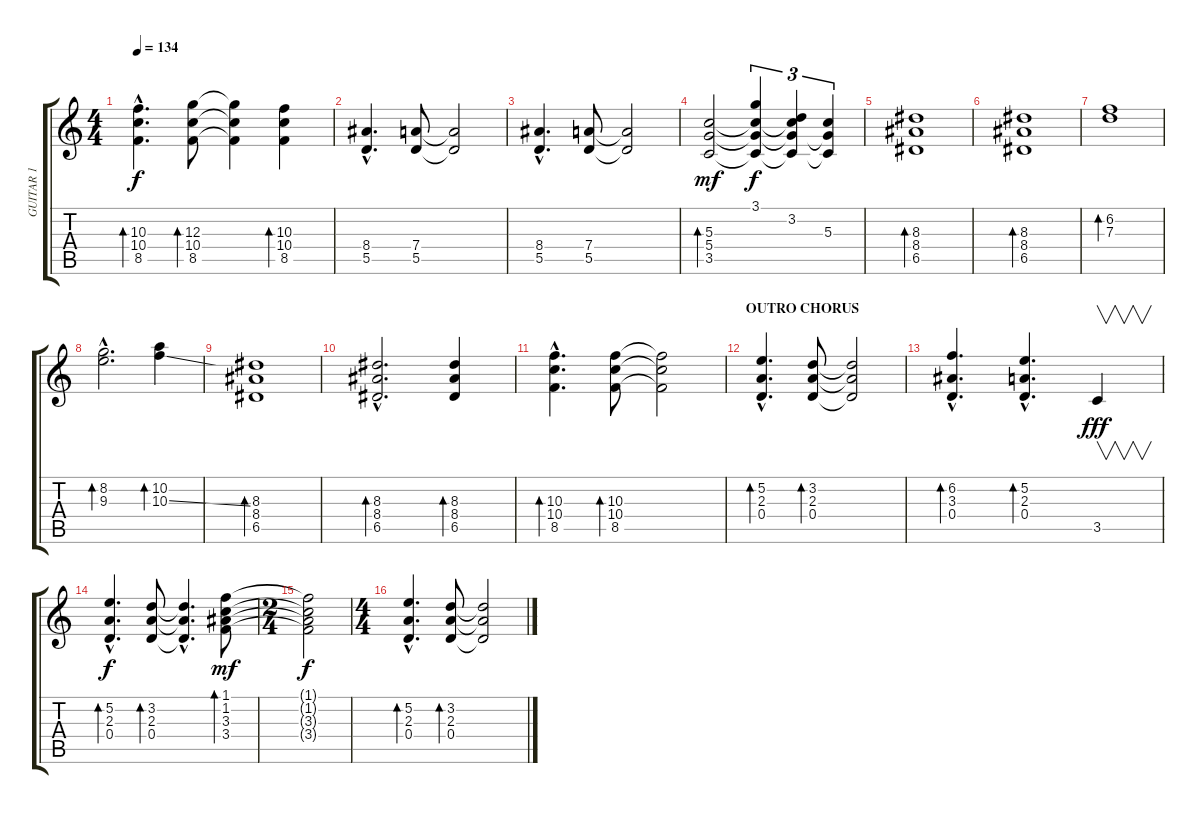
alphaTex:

\track ("GUITAR 1" "GUITAR 1") {instrument distortionguitar}
\staff {score tabs}
\tuning (E4 B3 G3 D3 A2 E2) {hide}
\ts (4 4)
\tempo 134
\clef g2
\ks c
(10.3{hac} 10.4{hac} 8.5{hac}).4{d bd 60 dy f} (12.3 10.4 8.5).8{bd 30} (12.3{t} 10.4{t} 8.5{t}).4 (10.3 10.4 8.5).4{bd 30} |
(8.4{hac} 5.5{hac}).4{d} (7.4 5.5).8 (7.4{t} 5.5{t}).2 |
(8.4{hac} 5.5{hac}).4{d} (7.4 5.5).8 (7.4{t} 5.5{t}).2 |
(5.3 5.4 3.5).2{bd 60 dy mf} (3.1 5.3{t} 5.4{t} 3.5{t}).4{tu (3 2) dy f} (3.2 5.3{t} 5.4{t} 3.5{t}).4{tu (3 2)} (5.3 5.4{t} 3.5{t}).4{tu (3 2)} |
(8.3 8.4 6.5).1{bd 30} |
(8.3 8.4 6.5).1{bd 60} |
(6.2 7.3).1{bd 30} |
(8.2{hac} 9.3{hac}).2{d bd 60} (10.2 10.3{ss}).4{bd 30} |
(8.3 8.4 6.5).1{bd 30} |
(8.3{hac} 8.4{hac} 6.5{hac}).2{d bd 60} (8.3 8.4 6.5).4{bd 30} |
(10.3{hac} 10.4{hac} 8.5{hac}).4{d bd 60} (10.3 10.4 8.5).8{bd 30} (10.3{t} 10.4{t} 8.5{t}).2 |
\section ("" "OUTRO CHORUS")
(5.2{hac} 2.3{hac} 0.4{hac}).4{d bd 60} (3.2 2.3 0.4).8{bd 30} (3.2{t} 2.3{t} 0.4{t}).2 |
(6.2{hac} 3.3{hac} 0.4{hac}).4{d bd 60} (5.2{hac} 2.3{hac} 0.4{hac}).4{d bd 30} 3.5.4{v dy fff} |
(5.2{hac} 2.3{hac} 0.4{hac}).4{d bd 30 dy f} (3.2 2.3 0.4).8{bd 30} (3.2{hac t} 2.3{hac t} 0.4{hac t}).4{d} (1.1 1.2 3.3 3.4).8{bd 60 dy mf} |
\ts (2 4)
(1.1{t} 1.2{t} 3.3{t} 3.4{t}).2{dy f} |
\ts (4 4)
(5.2{hac} 2.3{hac} 0.4{hac}).4{d bd 60} (3.2 2.3 0.4).8{bd 30} (3.2{t} 2.3{t} 0.4{t}).2
